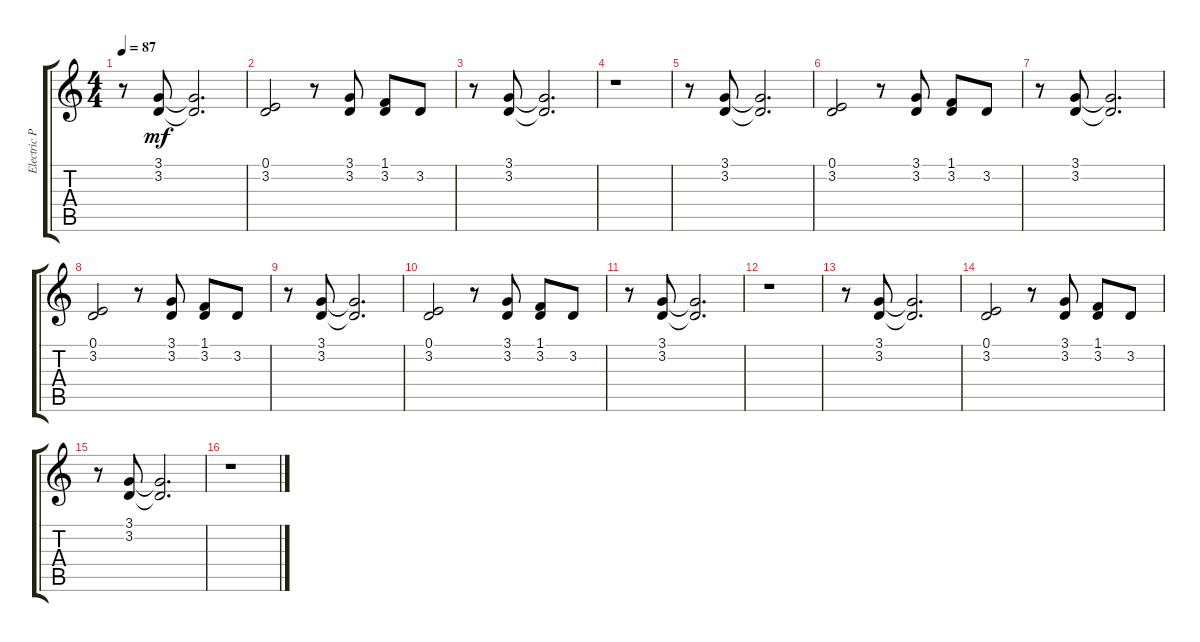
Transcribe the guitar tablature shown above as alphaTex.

\track ("Electric Piano 2 (Staff 1)" "Electric P") {instrument electricpiano2}
\staff {score tabs}
\tuning (E4 B3 G3 D3 A2 E2) {hide}
\ts (4 4)
\tempo 87
\clef g2
\ks aminor
r.8{dy mf} (3.1 3.2).8 (3.1{t} 3.2{t}).2{d} |
(0.1 3.2).2 r.8 (3.1 3.2).8 (1.1 3.2).8 3.2.8 |
r.8 (3.1 3.2).8 (3.1{t} 3.2{t}).2{d} |
r.1 |
r.8 (3.1 3.2).8 (3.1{t} 3.2{t}).2{d} |
(0.1 3.2).2 r.8 (3.1 3.2).8 (1.1 3.2).8 3.2.8 |
r.8 (3.1 3.2).8 (3.1{t} 3.2{t}).2{d} |
(0.1 3.2).2 r.8 (3.1 3.2).8 (1.1 3.2).8 3.2.8 |
r.8 (3.1 3.2).8 (3.1{t} 3.2{t}).2{d} |
(0.1 3.2).2 r.8 (3.1 3.2).8 (1.1 3.2).8 3.2.8 |
r.8 (3.1 3.2).8 (3.1{t} 3.2{t}).2{d} |
r.1 |
r.8 (3.1 3.2).8 (3.1{t} 3.2{t}).2{d} |
(0.1 3.2).2 r.8 (3.1 3.2).8 (1.1 3.2).8 3.2.8 |
r.8 (3.1 3.2).8 (3.1{t} 3.2{t}).2{d} |
r.1
